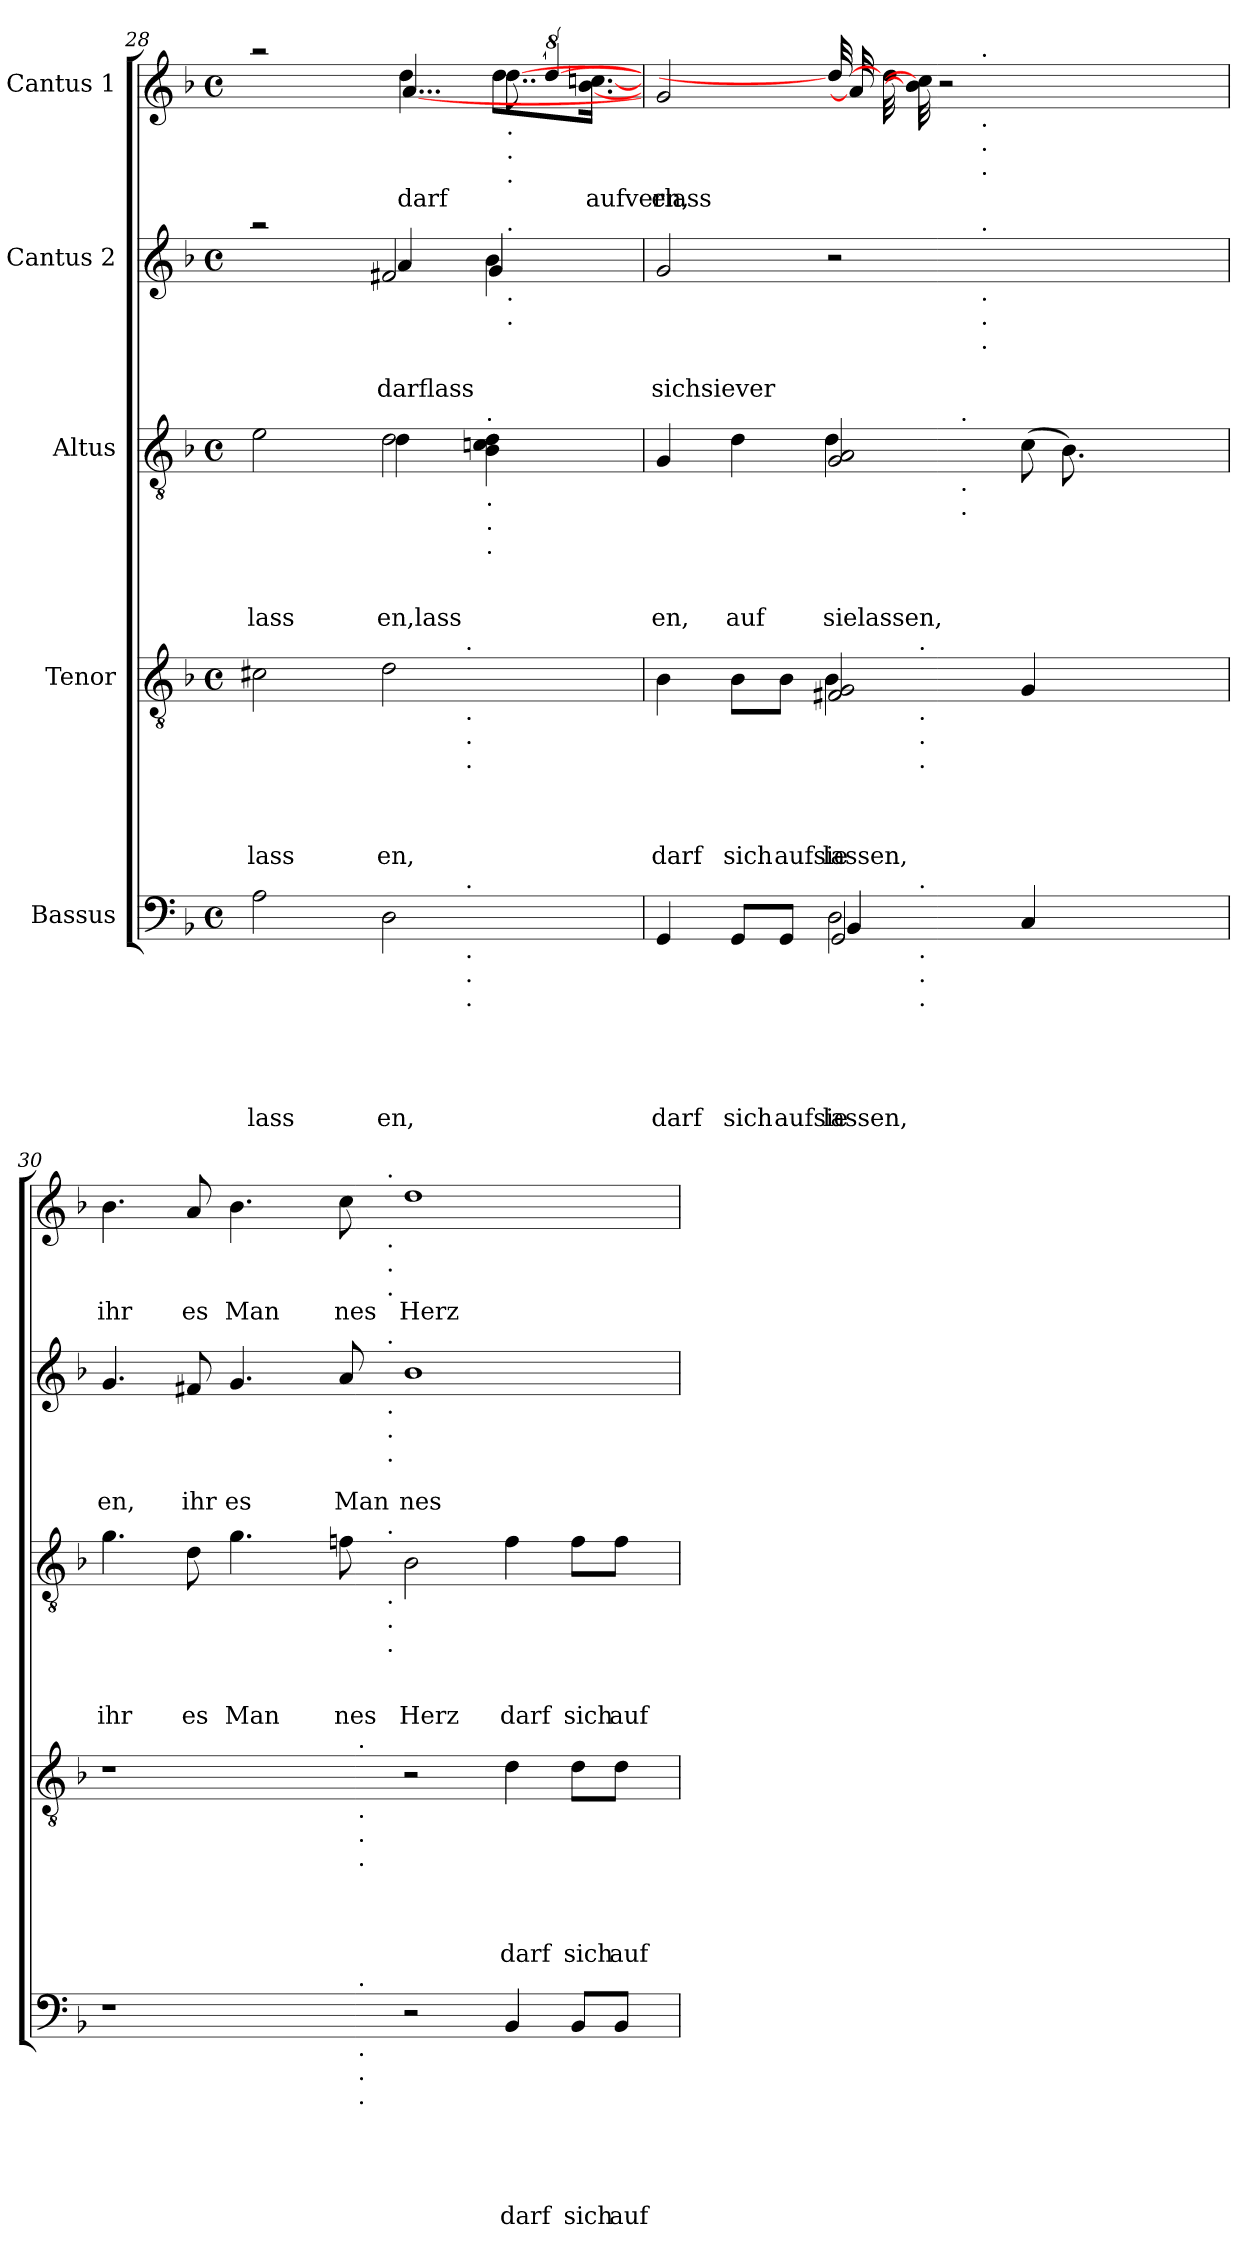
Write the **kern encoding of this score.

**kern	**text	**text	**text	**text	**text	**kern	**text	**text	**text	**text	**kern	**text	**text	**text	**kern	**text	**text	**kern	**text
*part5	*part5	*part5	*part5	*part5	*part5	*part4	*part4	*part4	*part4	*part4	*part3	*part3	*part3	*part3	*part2	*part2	*part2	*part1	*part1
*staff5	*staff5	*staff5	*staff5	*staff5	*staff5	*staff4	*staff4	*staff4	*staff4	*staff4	*staff3	*staff3	*staff3	*staff3	*staff2	*staff2	*staff2	*staff1	*staff1
*I"Bassus	*	*	*	*	*	*I"Tenor	*	*	*	*	*I"Altus	*	*	*	*I"Cantus 2	*	*	*I"Cantus 1	*
*clefF4	*	*	*	*	*	*clefGv2	*	*	*	*	*clefGv2	*	*	*	*clefG2	*	*	*clefG2	*
*k[b-]	*	*	*	*	*	*k[b-]	*	*	*	*	*k[b-]	*	*	*	*k[b-]	*	*	*k[b-]	*
*F:	*	*	*	*	*	*F:	*	*	*	*	*F:	*	*	*	*F:	*	*	*F:	*
*M4/4	*	*	*	*	*	*M4/4	*	*	*	*	*M4/4	*	*	*	*M4/4	*	*	*M4/4	*
*met(c)	*	*	*	*	*	*met(c)	*	*	*	*	*met(c)	*	*	*	*met(c)	*	*	*met(c)	*
=28	=28	=28	=28	=28	=28	=28	=28	=28	=28	=28	=28	=28	=28	=28	=28	=28	=28	=28	=28
!	!	!	!	!	!LO:LY:b	!	!	!	!	!LO:LY:b	!	!	!	!LO:LY:b	!	!	!	!	!
*^	*	*	*	*	*	*^	*	*	*	*	*^	*	*	*	*^	*	*	*^	*
*	*	*	*	*	*	*	*	*	*	*	*	*	*	*^	*	*	*	*	*^	*	*	*	*^	*
*	*	*	*	*	*	*	*	*	*	*	*	*	*	*	*	*	*	*	*	*	*^	*	*	*	*	*^	*
2A\	2ryy	.	.	.	.	lass	2c#X\	2ryy	.	.	.	lass	2e\	2ryy	2ryy	.	.	lass	2raa	2ryy	2ryy	2.ryy	.	.	2raa	32ryy	32ryy	32ryy	.
.	.	.	.	.	.	.	.	.	.	.	.	.	.	.	.	.	.	.	.	.	.	.	.	.	.	2ryy	2ryy	2.ryy	.
!	!	!	!	!	!	!LO:LY:b	!	!	!	!	!	!LO:LY:b	!	!	!	!	!	!LO:LY:b	!	!	!	!	!	!LO:LY:b	!	!	!	!	!
2D\	8..ryy	.	.	.	.	en,	2d\	8..ryy	.	.	.	en,	4ryy	2d\	4d\	.	.	en,lass	4ryy	2f#X/	4a/	.	.	darflass	4ryy	.	.	.	.
!	!	!	!	!	!	!	!	!	!	!	!	!	!	!	!	!	!	!	!	!	!	!	!	!	!	!	!	!	!LO:LY:b
.	.	.	.	.	.	.	.	.	.	.	.	.	.	.	.	.	.	.	.	.	.	.	.	.	.	[4...a/	4dd\	.	darf
!	!	!	!	!	!	!	!	!LO:TX:a:t=.	!	!	!	!	!	!	!	!	!	!	!	!	!	!	!	!	!	!	!	!	!
!	!	!	!	!	!	!	!	!LO:TX:b:t=.	!	!	!	!	!	!	!	!	!	!	!	!	!	!	!	!	!	!	!	!	!
!	!	!	!	!	!	!	!	!LO:TX:b:t=.	!	!	!	!	!	!	!	!	!	!	!	!	!	!	!	!	!	!	!	!	!
!	!	!	!	!	!	!	!	!LO:TX:b:t=.	!	!	!	!	!	!	!	!	!	!	!	!	!	!	!	!	!	!	!	!	!
!	!LO:TX:a:t=.	!	!	!	!	!	!	!	!	!	!	!	!	!	!	!	!	!	!	!	!	!	!	!	!	!	!	!	!
!	!LO:TX:b:t=.	!	!	!	!	!	!	!	!	!	!	!	!	!	!	!	!	!	!	!	!	!	!	!	!	!	!	!	!
!	!LO:TX:b:t=.	!	!	!	!	!	!	!	!	!	!	!	!	!	!	!	!	!	!	!	!	!	!	!	!	!	!	!	!
!	!LO:TX:b:t=.	!	!	!	!	!	!	!	!	!	!	!	!	!	!	!	!	!	!	!	!	!	!	!	!	!	!	!	!
.	4ryy	.	.	.	.	.	.	4ryy	.	.	.	.	.	.	.	.	.	.	.	.	.	.	.	.	.	.	.	.	.
!	!	!	!	!	!	!	!	!	!	!	!	!	!LO:TX:a:t=.	!	!	!	!	!	!	!	!	!	!	!	!	!	!	!	!
!	!	!	!	!	!	!	!	!	!	!	!	!	!LO:TX:b:t=.	!	!	!	!	!	!	!	!	!	!	!	!	!	!	!	!
!	!	!	!	!	!	!	!	!	!	!	!	!	!LO:TX:b:t=.	!	!	!	!	!	!	!	!	!	!	!	!	!	!	!	!
!	!	!	!	!	!	!	!	!	!	!	!	!	!LO:TX:b:t=.	!	!	!	!	!	!	!	!	!	!	!	!	!	!	!	!
.	.	.	.	.	.	.	.	.	.	.	.	.	4ryy	.	4B-\ 4cn\ 4d\	.	.	.	32ryy	.	4b-\	4g/	.	.	32ryy	.	.	.	.
!	!	!	!	!	!	!	!	!	!	!	!	!	!	!	!	!	!	!	!	!	!	!	!	!	!LO:TX:b:t=.	!	!	!	!
!	!	!	!	!	!	!	!	!	!	!	!	!	!	!	!	!	!	!	!	!	!	!	!	!	!LO:TX:b:t=.	!	!	!	!
!	!	!	!	!	!	!	!	!	!	!	!	!	!	!	!	!	!	!	!	!	!	!	!	!	!LO:TX:b:t=.	!	!	!	!
!	!	!	!	!	!	!	!	!	!	!	!	!	!	!	!	!	!	!	!LO:TX:a:t=.	!	!	!	!	!	!	!	!	!	!
!	!	!	!	!	!	!	!	!	!	!	!	!	!	!	!	!	!	!	!LO:TX:b:t=.	!	!	!	!	!	!	!	!	!	!
!	!	!	!	!	!	!	!	!	!	!	!	!	!	!	!	!	!	!	!LO:TX:b:t=.	!	!	!	!	!	!	!	!	!	!
.	.	.	.	.	.	.	.	.	.	.	.	.	.	.	.	.	.	.	8..ryy	.	.	.	.	.	16ryy	.	[8..dd\	8dd\L	.
.	.	.	.	.	.	.	.	.	.	.	.	.	.	.	.	.	.	.	.	.	.	.	.	.	[32%5dd/	.	.	.	.
!	!	!	!	!	!	!	!	!	!	!	!	!	!	!	!	!	!	!	!	!	!	!	!	!	!	!	!	!	!LO:LY:b
.	.	.	.	.	.	.	.	.	.	.	.	.	.	.	.	.	.	.	.	.	.	.	.	.	.	.	.	(>[16.b-\ [16.ccn\Jk	aufverlass
.	32ryy	.	.	.	.	.	.	32ryy	.	.	.	.	.	.	.	.	.	.	.	.	.	.	.	.	.	.	.	.	.
=29	=29	=29	=29	=29	=29	=29	=29	=29	=29	=29	=29	=29	=29	=29	=29	=29	=29	=29	=29	=29	=29	=29	=29	=29	=29	=29	=29	=29	=29
!	!	!	!	!	!	!LO:LY:b	!	!	!	!	!	!LO:LY:b	!	!	!	!	!	!LO:LY:b	!	!	!	!	!	!LO:LY:b	!	!	!	!	!LO:LY:b
*	*	*	*	*	*	*	*	*	*	*	*	*	*	*	*	*	*	*	*	*v	*v	*v	*	*	*	*	*	*	*
*^	*^	*	*	*	*	*	*	*^	*	*	*	*	*	*	*^	*	*	*	*	*	*	*	*	*v	*v	*v	*
4GG/	2ryy	2ryy	2ryy	.	.	.	.	darf	4B-\	2ryy	2ryy	.	.	.	darf	4G/	2ryy	2ryy	2ryy	.	.	en,	2g/	2ryy	.	sichsiever	2g/	2ryy	en,
!	!	!	!	!	!	!	!	!LO:LY:b	!	!	!	!	!	!	!LO:LY:b	!	!	!	!	!	!	!LO:LY:b	!	!	!	!	!	!	!
8GG/L	.	.	.	.	.	.	.	sich	8B-\L	.	.	.	.	.	sich	4d\	.	.	.	.	.	auf	.	.	.	.	.	.	.
!	!	!	!	!	!	!	!	!LO:LY:b	!	!	!	!	!	!	!LO:LY:b	!	!	!	!	!	!	!	!	!	!	!	!	!	!
8GG/J	.	.	.	.	.	.	.	aufsie	8B-\J	.	.	.	.	.	aufsie	.	.	.	.	.	.	.	.	.	.	.	.	.	.
!	!	!	!	!	!	!	!	!LO:LY:b	!	!	!	!	!	!	!LO:LY:b	!	!	!	!	!	!	!LO:LY:b	!	!	!	!	!	!	!
16.ryy	2D\	2GG/	4BB-/	.	.	.	.	lassen,	16.ryy	2F#X/ 2G/	4B-\	.	.	.	lassen,	8ryy	2G/ 2A/	4d\	4ryy	.	.	sielassen,	2r	8.ryy	.	.	32dd/]	8.ryy	.
.	.	.	.	.	.	.	.	.	.	.	.	.	.	.	.	.	.	.	.	.	.	.	.	.	.	.	32a/]	.	.
.	.	.	.	.	.	.	.	.	.	.	.	.	.	.	.	.	.	.	.	.	.	.	.	.	.	.	32dd\]	.	.
!	!	!	!	!	!	!	!	!	!LO:TX:a:t=.	!	!	!	!	!	!	!	!	!	!	!	!	!	!	!	!	!	!	!	!
!	!	!	!	!	!	!	!	!	!LO:TX:b:t=.	!	!	!	!	!	!	!	!	!	!	!	!	!	!	!	!	!	!	!	!
!	!	!	!	!	!	!	!	!	!LO:TX:b:t=.	!	!	!	!	!	!	!	!	!	!	!	!	!	!	!	!	!	!	!	!
!	!	!	!	!	!	!	!	!	!LO:TX:b:t=.	!	!	!	!	!	!	!	!	!	!	!	!	!	!	!	!	!	!	!	!
!LO:TX:a:t=.	!	!	!	!	!	!	!	!	!	!	!	!	!	!	!	!	!	!	!	!	!	!	!	!	!	!	!	!	!
!LO:TX:b:t=.	!	!	!	!	!	!	!	!	!	!	!	!	!	!	!	!	!	!	!	!	!	!	!	!	!	!	!	!	!
!LO:TX:b:t=.	!	!	!	!	!	!	!	!	!	!	!	!	!	!	!	!	!	!	!	!	!	!	!	!	!	!	!	!	!
!LO:TX:b:t=.	!	!	!	!	!	!	!	!	!	!	!	!	!	!	!	!	!	!	!	!	!	!	!	!	!	!	!	!	!
8ryy	.	.	.	.	.	.	.	.	8ryy	.	.	.	.	.	.	.	.	.	.	.	.	.	.	.	.	.	32b-\] 32cc\]	.	.
.	.	.	.	.	.	.	.	.	.	.	.	.	.	.	.	32ryy	.	.	.	.	.	.	.	.	.	.	2r	.	.
!	!	!	!	!	!	!	!	!	!	!	!	!	!	!	!	!LO:TX:a:t=.	!	!	!	!	!	!	!	!	!	!	!	!	!
!	!	!	!	!	!	!	!	!	!	!	!	!	!	!	!	!LO:TX:b:t=.	!	!	!	!	!	!	!	!	!	!	!	!	!
!	!	!	!	!	!	!	!	!	!	!	!	!	!	!	!	!LO:TX:b:t=.	!	!	!	!	!	!	!	!	!	!	!	!	!
.	.	.	.	.	.	.	.	.	.	.	.	.	.	.	.	8ryy	.	.	.	.	.	.	.	.	.	.	.	.	.
!	!	!	!	!	!	!	!	!	!	!	!	!	!	!	!	!	!	!	!	!	!	!	!	!	!	!	!	!LO:TX:a:t=.	!
!	!	!	!	!	!	!	!	!	!	!	!	!	!	!	!	!	!	!	!	!	!	!	!	!	!	!	!	!LO:TX:b:t=.	!
!	!	!	!	!	!	!	!	!	!	!	!	!	!	!	!	!	!	!	!	!	!	!	!	!	!	!	!	!LO:TX:b:t=.	!
!	!	!	!	!	!	!	!	!	!	!	!	!	!	!	!	!	!	!	!	!	!	!	!	!	!	!	!	!LO:TX:b:t=.	!
!	!	!	!	!	!	!	!	!	!	!	!	!	!	!	!	!	!	!	!	!	!	!	!	!LO:TX:a:t=.	!	!	!	!	!
!	!	!	!	!	!	!	!	!	!	!	!	!	!	!	!	!	!	!	!	!	!	!	!	!LO:TX:b:t=.	!	!	!	!	!
!	!	!	!	!	!	!	!	!	!	!	!	!	!	!	!	!	!	!	!	!	!	!	!	!LO:TX:b:t=.	!	!	!	!	!
!	!	!	!	!	!	!	!	!	!	!	!	!	!	!	!	!	!	!	!	!	!	!	!	!LO:TX:b:t=.	!	!	!	!	!
.	.	.	.	.	.	.	.	.	.	.	.	.	.	.	.	.	.	.	.	.	.	.	.	4..ryy	.	.	.	4..ryy	.
4ryy	.	.	.	.	.	.	.	.	4ryy	.	.	.	.	.	.	.	.	.	.	.	.	.	.	.	.	.	.	.	.
.	.	.	4C/	.	.	.	.	.	.	.	4G/	.	.	.	.	.	.	(>8c\	16ryy	.	.	.	.	.	.	.	.	.	.
.	.	.	.	.	.	.	.	.	.	.	.	.	.	.	.	4ryy	.	.	.	.	.	.	.	.	.	.	.	.	.
.	.	.	.	.	.	.	.	.	.	.	.	.	.	.	.	.	.	.	8.B-\)	.	.	.	.	.	.	.	.	.	.
.	.	.	.	.	.	.	.	.	.	.	.	.	.	.	.	.	.	8ryy	.	.	.	.	.	.	.	.	.	.	.
8ryy	.	.	.	.	.	.	.	.	8ryy	.	.	.	.	.	.	.	.	.	.	.	.	.	.	.	.	.	.	.	.
.	8ryy	8ryy	8ryy	.	.	.	.	.	.	8ryy	8ryy	.	.	.	.	.	8ryy	8ryy	8ryy	.	.	.	8ryy	.	.	.	.	.	.
.	.	.	.	.	.	.	.	.	.	.	.	.	.	.	.	16.ryy	.	.	.	.	.	.	.	.	.	.	.	.	.
32ryy	.	.	.	.	.	.	.	.	32ryy	.	.	.	.	.	.	.	.	.	.	.	.	.	.	.	.	.	.	.	.
*v	*v	*v	*v	*	*	*	*	*	*	*	*	*	*	*	*	*v	*v	*v	*v	*	*	*	*	*	*	*	*	*	*
*	*	*	*	*	*	*v	*v	*v	*	*	*	*	*	*	*	*	*	*	*	*	*	*	*
!!LO:PB:g=z	!!
=30	=30	=30	=30	=30	=30	=30	=30	=30	=30	=30	=30	=30	=30	=30	=30	=30	=30	=30	=30	=30	=30
!	!	!	!	!	!	!	!	!	!	!	!	!	!	!LO:LY:b	!	!	!	!LO:LY:b	!	!	!LO:LY:b
*^	*	*	*	*	*	*^	*	*	*	*	*^	*	*	*	*	*	*	*	*	*	*
1r	2ryy	.	.	.	.	.	1r	2ryy	.	.	.	.	4.g\	2ryy	.	.	ihr	4.g/	2ryy	.	en,	4.b-\	2ryy	ihr
!	!	!	!	!	!	!	!	!	!	!	!	!	!	!	!	!	!LO:LY:b	!	!	!	!LO:LY:b	!	!	!LO:LY:b
.	.	.	.	.	.	.	.	.	.	.	.	.	8d\	.	.	.	es	8f#X/	.	.	ihr	8a/	.	es
!	!	!	!	!	!	!	!	!	!	!	!	!	!	!	!	!	!LO:LY:b	!	!	!	!LO:LY:b	!	!	!LO:LY:b
.	4ryy	.	.	.	.	.	.	4ryy	.	.	.	.	4.g\	4...ryy	.	.	Man	4.g/	4...ryy	.	es	4.b-\	4...ryy	Man
.	8ryy	.	.	.	.	.	.	8ryy	.	.	.	.	.	.	.	.	.	.	.	.	.	.	.	.
!	!	!	!	!	!	!	!	!	!	!	!	!	!	!	!	!	!LO:LY:b	!	!	!	!LO:LY:b	!	!	!LO:LY:b
.	32ryy	.	.	.	.	.	.	32ryy	.	.	.	.	8fn\	.	.	.	nes	8a/	.	.	Man	8cc\	.	nes
!	!	!	!	!	!	!	!	!LO:TX:a:t=.	!	!	!	!	!	!	!	!	!	!	!	!	!	!	!	!
!	!	!	!	!	!	!	!	!LO:TX:b:t=.	!	!	!	!	!	!	!	!	!	!	!	!	!	!	!	!
!	!	!	!	!	!	!	!	!LO:TX:b:t=.	!	!	!	!	!	!	!	!	!	!	!	!	!	!	!	!
!	!	!	!	!	!	!	!	!LO:TX:b:t=.	!	!	!	!	!	!	!	!	!	!	!	!	!	!	!	!
!	!LO:TX:a:t=.	!	!	!	!	!	!	!	!	!	!	!	!	!	!	!	!	!	!	!	!	!	!	!
!	!LO:TX:b:t=.	!	!	!	!	!	!	!	!	!	!	!	!	!	!	!	!	!	!	!	!	!	!	!
!	!LO:TX:b:t=.	!	!	!	!	!	!	!	!	!	!	!	!	!	!	!	!	!	!	!	!	!	!	!
!	!LO:TX:b:t=.	!	!	!	!	!	!	!	!	!	!	!	!	!	!	!	!	!	!	!	!	!	!	!
.	1ryy	.	.	.	.	.	.	1ryy	.	.	.	.	.	.	.	.	.	.	.	.	.	.	.	.
!	!	!	!	!	!	!	!	!	!	!	!	!	!	!	!	!	!	!	!	!	!	!	!LO:TX:a:t=.	!
!	!	!	!	!	!	!	!	!	!	!	!	!	!	!	!	!	!	!	!	!	!	!	!LO:TX:b:t=.	!
!	!	!	!	!	!	!	!	!	!	!	!	!	!	!	!	!	!	!	!	!	!	!	!LO:TX:b:t=.	!
!	!	!	!	!	!	!	!	!	!	!	!	!	!	!	!	!	!	!	!	!	!	!	!LO:TX:b:t=.	!
!	!	!	!	!	!	!	!	!	!	!	!	!	!	!	!	!	!	!	!LO:TX:a:t=.	!	!	!	!	!
!	!	!	!	!	!	!	!	!	!	!	!	!	!	!	!	!	!	!	!LO:TX:b:t=.	!	!	!	!	!
!	!	!	!	!	!	!	!	!	!	!	!	!	!	!	!	!	!	!	!LO:TX:b:t=.	!	!	!	!	!
!	!	!	!	!	!	!	!	!	!	!	!	!	!	!	!	!	!	!	!LO:TX:b:t=.	!	!	!	!	!
!	!	!	!	!	!	!	!	!	!	!	!	!	!	!LO:TX:a:t=.	!	!	!	!	!	!	!	!	!	!
!	!	!	!	!	!	!	!	!	!	!	!	!	!	!LO:TX:b:t=.	!	!	!	!	!	!	!	!	!	!
!	!	!	!	!	!	!	!	!	!	!	!	!	!	!LO:TX:b:t=.	!	!	!	!	!	!	!	!	!	!
!	!	!	!	!	!	!	!	!	!	!	!	!	!	!LO:TX:b:t=.	!	!	!	!	!	!	!	!	!	!
.	.	.	.	.	.	.	.	.	.	.	.	.	.	1ryy	.	.	.	.	1ryy	.	.	.	1ryy	.
!	!	!	!	!	!	!	!	!	!	!	!	!	!	!	!	!	!LO:LY:b	!	!	!	!LO:LY:b	!	!	!LO:LY:b
2r	.	.	.	.	.	.	2r	.	.	.	.	.	2B-\	.	.	.	Herz	1b-	.	.	nes	1dd	.	Herz
!	!	!	!	!	!	!LO:LY:b	!	!	!	!	!	!LO:LY:b	!	!	!	!	!LO:LY:b	!	!	!	!	!	!	!
4BB-/	.	.	.	.	.	darf	4d\	.	.	.	.	darf	4f\	.	.	.	darf	.	.	.	.	.	.	.
!	!	!	!	!	!	!LO:LY:b	!	!	!	!	!	!LO:LY:b	!	!	!	!	!LO:LY:b	!	!	!	!	!	!	!
8BB-/L	.	.	.	.	.	sich	8d\L	.	.	.	.	sich	8f\L	.	.	.	sich	.	.	.	.	.	.	.
!	!	!	!	!	!	!LO:LY:b	!	!	!	!	!	!LO:LY:b	!	!	!	!	!LO:LY:b	!	!	!	!	!	!	!
8BB-/J	.	.	.	.	.	auf	8d\J	.	.	.	.	auf	8f\J	.	.	.	auf	.	.	.	.	.	.	.
.	16.ryy	.	.	.	.	.	.	16.ryy	.	.	.	.	.	.	.	.	.	.	.	.	.	.	.	.
.	.	.	.	.	.	.	.	.	.	.	.	.	.	32ryy	.	.	.	.	32ryy	.	.	.	32ryy	.
*v	*v	*	*	*	*	*	*	*	*	*	*	*	*v	*v	*	*	*	*v	*v	*	*	*v	*v	*
*	*	*	*	*	*	*v	*v	*	*	*	*	*	*	*	*	*	*	*	*	*
=	=	=	=	=	=	=	=	=	=	=	=	=	=	=	=	=	=	=	=
*-	*-	*-	*-	*-	*-	*-	*-	*-	*-	*-	*-	*-	*-	*-	*-	*-	*-	*-	*-
